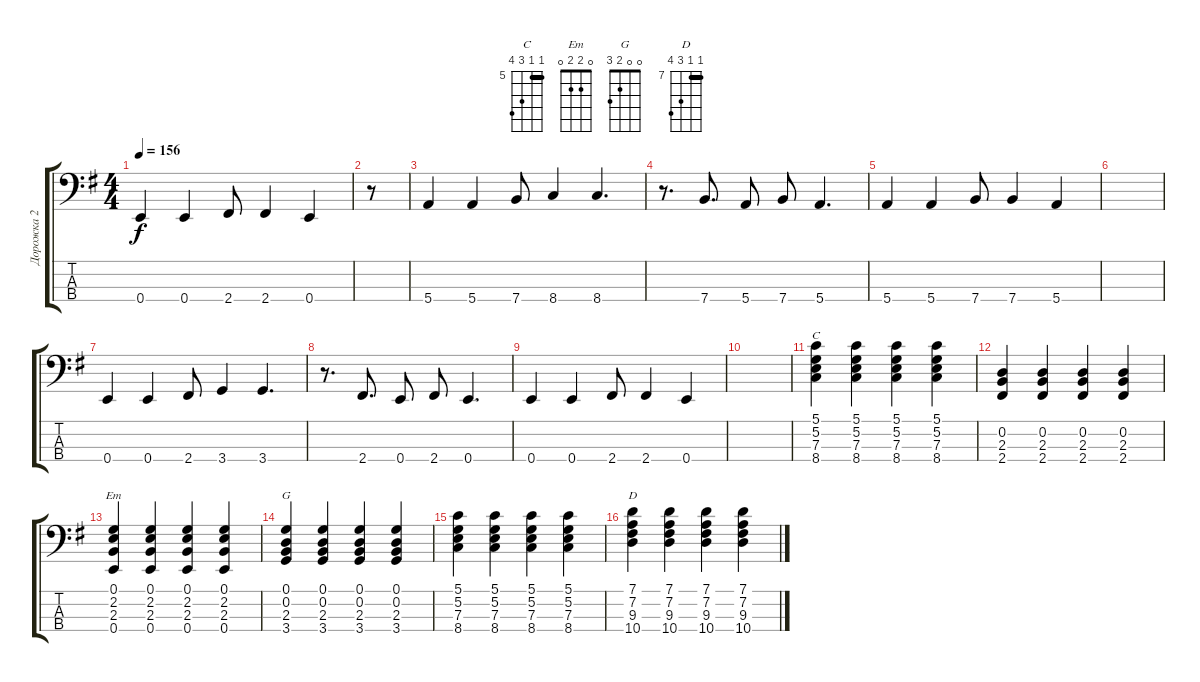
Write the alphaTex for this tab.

\track ("Дорожка 2" "Дорожка 2") {instrument synthbass1}
\staff {score tabs}
\tuning (G2 D2 A1 E1) {hide}
\chord ("C" 5 5 7 8) {firstfret 5 barre 5}
\chord ("Em" 0 2 2 0)
\chord ("G" 0 0 2 3)
\chord ("D" 7 7 9 10) {firstfret 7 barre 7}
\ts (4 4)
\tempo 156
\clef f4
\ks g
0.4.4{dy f} 0.4.4 2.4.8 2.4.4 0.4.4 |
r.8 |
5.4.4 5.4.4 7.4.8 8.4.4 8.4.4{d} |
r.8{d} 7.4.8{d} 5.4.8 7.4.8 5.4.4{d} |
5.4.4 5.4.4 7.4.8 7.4.4 5.4.4 |
|
0.4.4 0.4.4 2.4.8 3.4.4 3.4.4{d} |
r.8{d} 2.4.8{d} 0.4.8 2.4.8 0.4.4{d} |
0.4.4 0.4.4 2.4.8 2.4.4 0.4.4 |
|
(5.1 5.2 7.3 8.4).4{ch "C" volume 3} (5.1 5.2 7.3 8.4).4 (5.1 5.2 7.3 8.4).4 (5.1 5.2 7.3 8.4).4 |
(0.2 2.3 2.4).4 (0.2 2.3 2.4).4 (0.2 2.3 2.4).4 (0.2 2.3 2.4).4 |
(0.1 2.2 2.3 0.4).4{ch "Em"} (0.1 2.2 2.3 0.4).4 (0.1 2.2 2.3 0.4).4 (0.1 2.2 2.3 0.4).4 |
(0.1 0.2 2.3 3.4).4{ch "G"} (0.1 0.2 2.3 3.4).4 (0.1 0.2 2.3 3.4).4 (0.1 0.2 2.3 3.4).4 |
(5.1 5.2 7.3 8.4).4 (5.1 5.2 7.3 8.4).4 (5.1 5.2 7.3 8.4).4 (5.1 5.2 7.3 8.4).4 |
(7.1 7.2 9.3 10.4).4{ch "D"} (7.1 7.2 9.3 10.4).4 (7.1 7.2 9.3 10.4).4 (7.1 7.2 9.3 10.4).4
